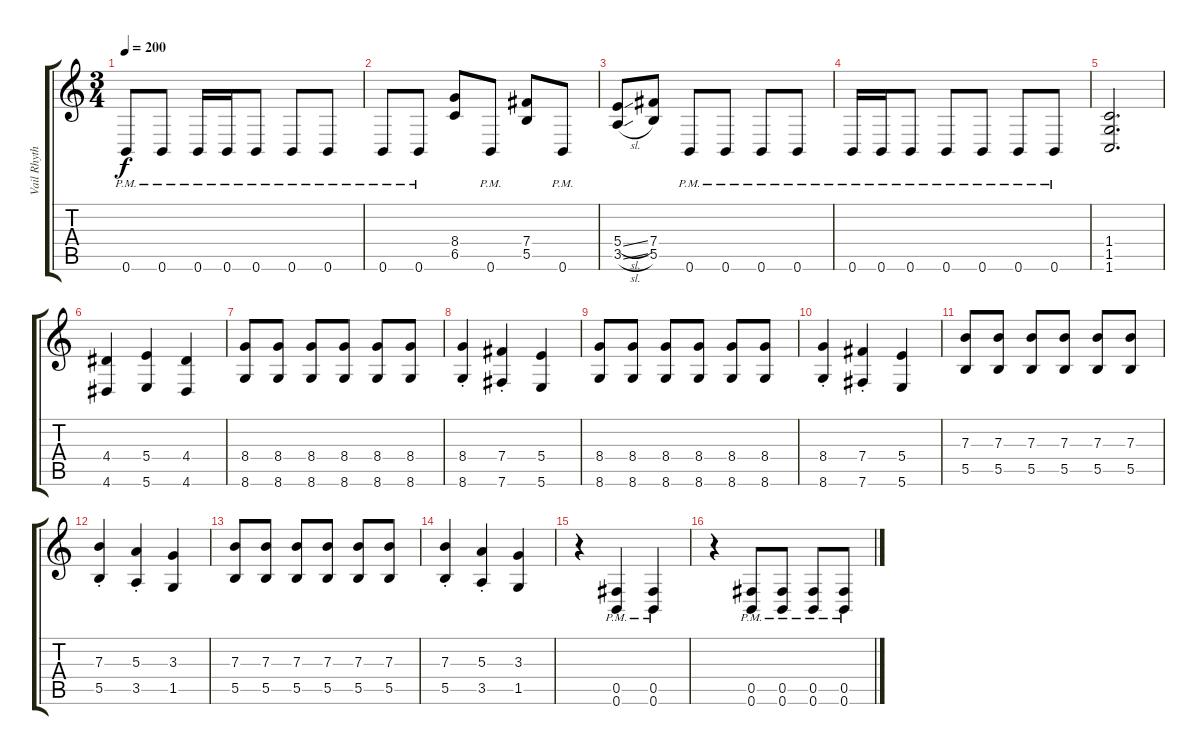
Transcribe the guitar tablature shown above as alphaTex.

\track ("Vail Rhythm" "Vail Rhyth") {instrument overdrivenguitar}
\staff {score tabs}
\tuning (Db4 Ab3 E3 B2 Gb2 B1) {hide}
\ts (3 4)
\tempo 200
\clef g2
\ks c
0.6{pm}.8{dy f} 0.6{pm}.8 0.6{pm}.16 0.6{pm}.16 0.6{pm}.8 0.6{pm}.8 0.6{pm}.8 |
0.6{pm}.8 0.6{pm}.8 (8.4 6.5).8 0.6{pm}.8 (7.4 5.5).8 0.6{pm}.8 |
(5.4{sl} 3.5{sl}).8 (7.4 5.5).8 0.6{pm}.8 0.6{pm}.8 0.6{pm}.8 0.6{pm}.8 |
0.6{pm}.16 0.6{pm}.16 0.6{pm}.8 0.6{pm}.8 0.6{pm}.8 0.6{pm}.8 0.6{pm}.8 |
(1.4 1.5 1.6).2{d} |
(4.4 4.6).4 (5.4 5.6).4 (4.4 4.6).4 |
(8.4 8.6).8 (8.4 8.6).8 (8.4 8.6).8 (8.4 8.6).8 (8.4 8.6).8 (8.4 8.6).8 |
(8.4{st} 8.6{st}).4 (7.4{st} 7.6{st}).4 (5.4 5.6).4 |
(8.4 8.6).8 (8.4 8.6).8 (8.4 8.6).8 (8.4 8.6).8 (8.4 8.6).8 (8.4 8.6).8 |
(8.4{st} 8.6{st}).4 (7.4{st} 7.6{st}).4 (5.4 5.6).4 |
(7.3 5.5).8 (7.3 5.5).8 (7.3 5.5).8 (7.3 5.5).8 (7.3 5.5).8 (7.3 5.5).8 |
(7.3{st} 5.5{st}).4 (5.3{st} 3.5{st}).4 (3.3 1.5).4 |
(7.3 5.5).8 (7.3 5.5).8 (7.3 5.5).8 (7.3 5.5).8 (7.3 5.5).8 (7.3 5.5).8 |
(7.3{st} 5.5{st}).4 (5.3{st} 3.5{st}).4 (3.3 1.5).4 |
r.4 (0.5{pm} 0.6{pm}).4 (0.5{pm} 0.6{pm}).4 |
r.4 (0.5{pm} 0.6{pm}).8 (0.5{pm} 0.6{pm}).8 (0.5{pm} 0.6{pm}).8 (0.5{pm} 0.6{pm}).8
